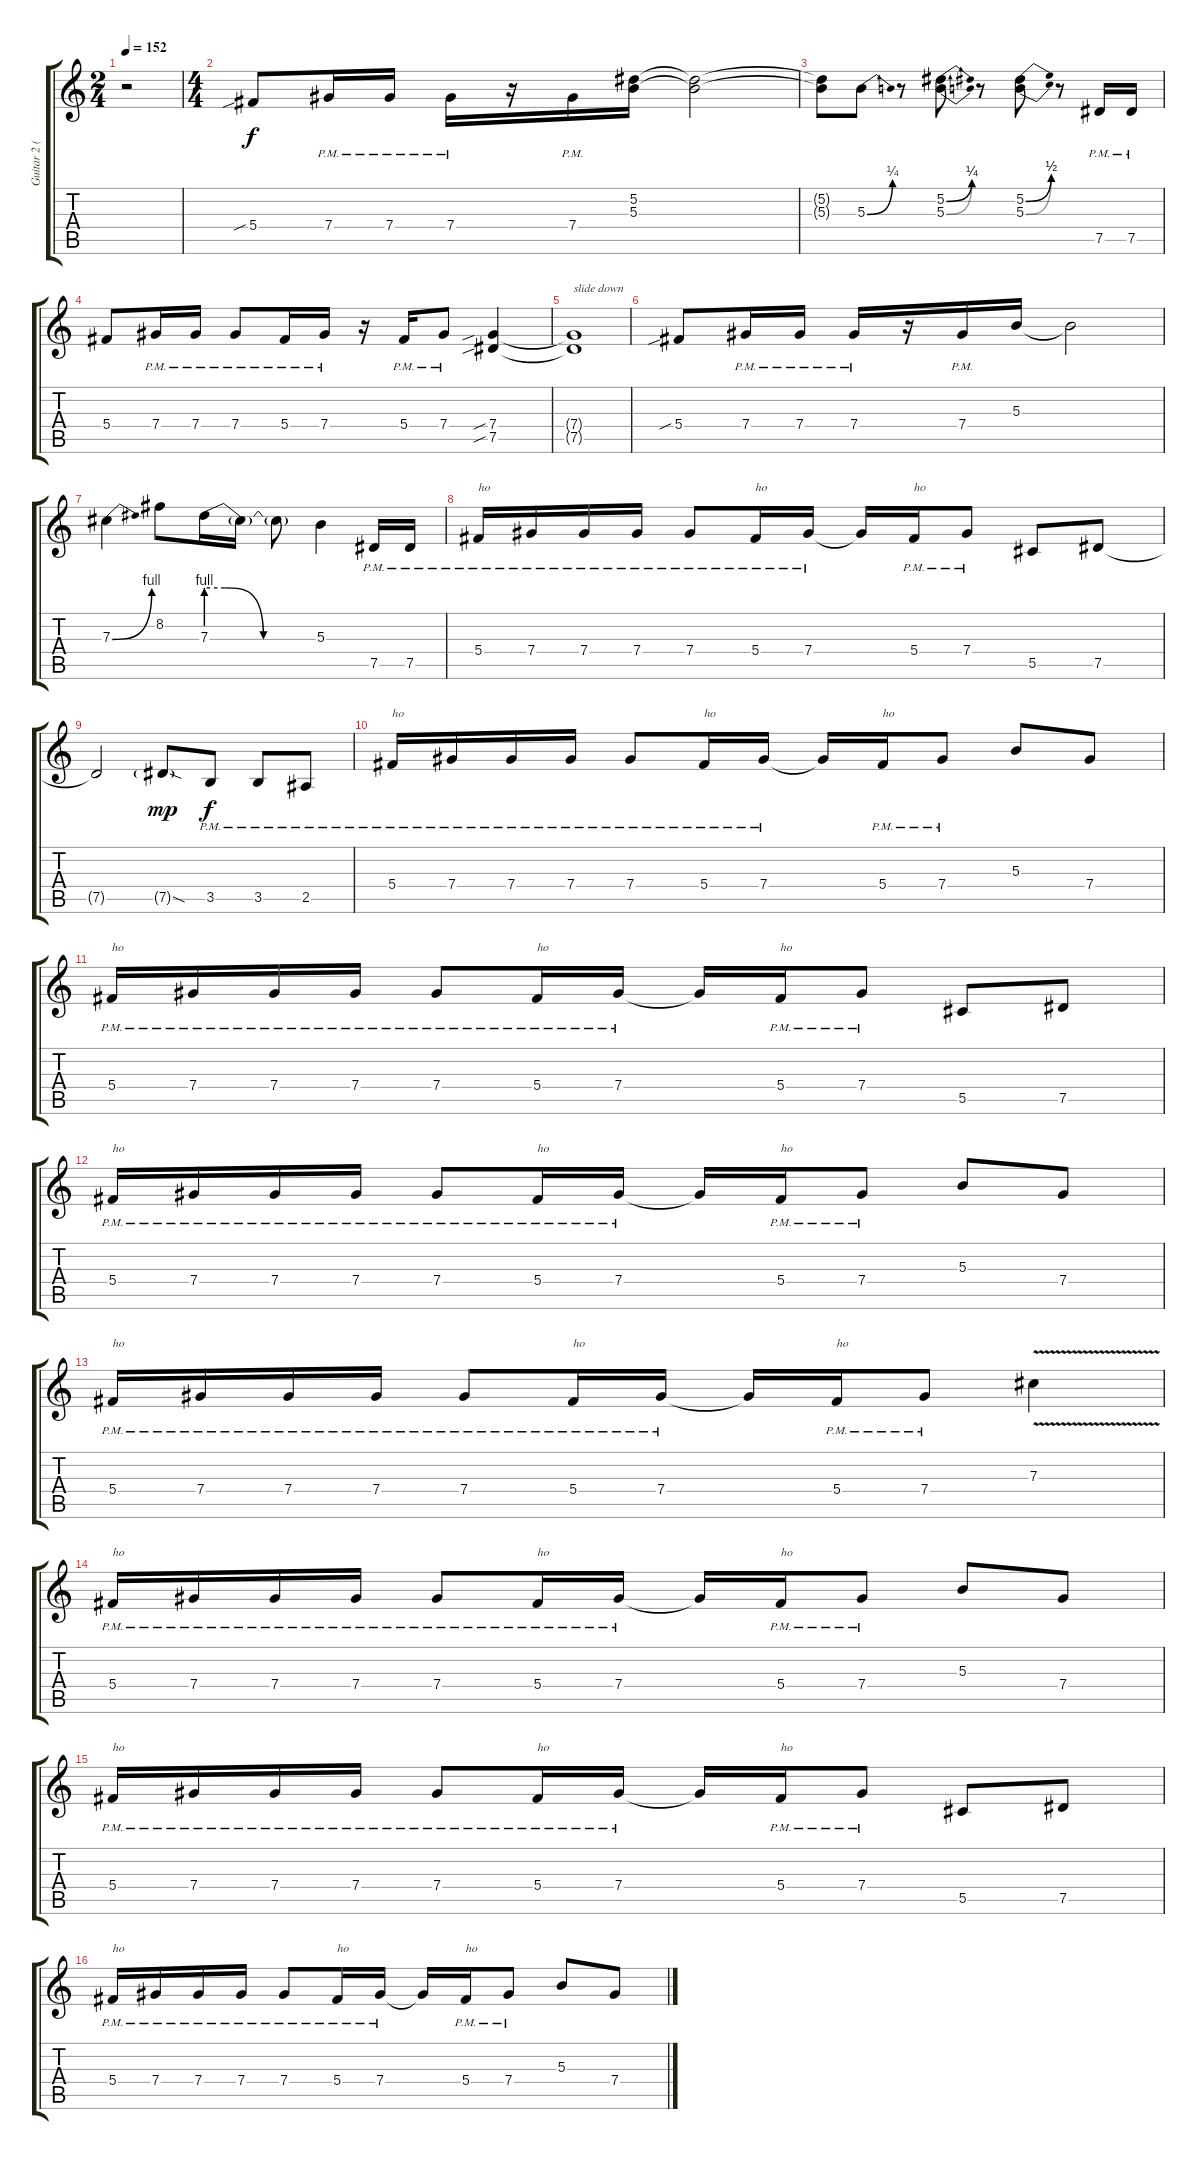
\track ("Guitar 2 (Izzy)" "Guitar 2 (") {instrument distortionguitar}
\staff {score tabs}
\tuning (Eb4 Bb3 Gb3 Db3 Ab2 Eb2) {hide}
\ts (2 4)
\tempo 152
\clef g2
\ks c
r.2{dy f instrument distortionguitar} |
\ts (4 4)
5.4{sib}.8 7.4{pm}.16 7.4{pm}.16 7.4{pm}.16 r.16 7.4{pm}.16 (5.2 5.3).16 (5.2{t} 5.3{t}).2 |
(5.2{t} 5.3{t}).8 5.3{be (bend 0 0 60 1)}.8 r.8 (5.2{be (bend 0 0 60 1)} 5.3{be (bend 0 0 60 1)}).8 r.8 (5.2{be (bend 0 0 60 2)} 5.3{be (bend 0 0 60 2)}).8 r.8 7.5{pm}.16 7.5{pm}.16 |
5.4.8 7.4{pm}.16 7.4{pm}.16 7.4{pm}.8 5.4{pm}.16 7.4{pm}.16 r.16 5.4{pm}.16 7.4{pm}.8 (7.4{sib} 7.5{sib}).4 |
(7.4{t} 7.5{t}).1{txt "slide down"} |
5.4{sib}.8 7.4{pm}.16 7.4{pm}.16 7.4{pm}.16 r.16 7.4{pm}.16 5.3.16 5.3{t}.2 |
7.3{be (bend 0 0 60 4)}.4 8.2.8 7.3{be (custom 0 4 10 4 31 0 40 0 60 0)}.16 7.3{t}.16 7.3{t}.8 5.3.4 7.5{pm}.16 7.5{pm}.16 |
5.4{pm}.16{txt "ho"} 7.4{pm}.16 7.4{pm}.16 7.4{pm}.16 7.4{pm}.8 5.4{pm}.16{txt "ho"} 7.4{pm}.16 7.4{t}.16 5.4{pm}.16{txt "ho"} 7.4{pm}.8 5.5.8 7.5.8 |
7.5{t}.2 7.5{sod g}.8{dy mp} 3.5{pm}.8{dy f} 3.5{pm}.8 2.5{pm}.8 |
5.4{pm}.16{txt "ho"} 7.4{pm}.16 7.4{pm}.16 7.4{pm}.16 7.4{pm}.8 5.4{pm}.16{txt "ho"} 7.4{pm}.16 7.4{t}.16 5.4{pm}.16{txt "ho"} 7.4{pm}.8 5.3.8 7.4.8 |
5.4{pm}.16{txt "ho"} 7.4{pm}.16 7.4{pm}.16 7.4{pm}.16 7.4{pm}.8 5.4{pm}.16{txt "ho"} 7.4{pm}.16 7.4{t}.16 5.4{pm}.16{txt "ho"} 7.4{pm}.8 5.5.8 7.5.8 |
5.4{pm}.16{txt "ho"} 7.4{pm}.16 7.4{pm}.16 7.4{pm}.16 7.4{pm}.8 5.4{pm}.16{txt "ho"} 7.4{pm}.16 7.4{t}.16 5.4{pm}.16{txt "ho"} 7.4{pm}.8 5.3.8 7.4.8 |
5.4{pm}.16{txt "ho"} 7.4{pm}.16 7.4{pm}.16 7.4{pm}.16 7.4{pm}.8 5.4{pm}.16{txt "ho"} 7.4{pm}.16 7.4{t}.16 5.4{pm}.16{txt "ho"} 7.4{pm}.8 7.3{v}.4 |
5.4{pm}.16{txt "ho"} 7.4{pm}.16 7.4{pm}.16 7.4{pm}.16 7.4{pm}.8 5.4{pm}.16{txt "ho"} 7.4{pm}.16 7.4{t}.16 5.4{pm}.16{txt "ho"} 7.4{pm}.8 5.3.8 7.4.8 |
5.4{pm}.16{txt "ho"} 7.4{pm}.16 7.4{pm}.16 7.4{pm}.16 7.4{pm}.8 5.4{pm}.16{txt "ho"} 7.4{pm}.16 7.4{t}.16 5.4{pm}.16{txt "ho"} 7.4{pm}.8 5.5.8 7.5.8 |
5.4{pm}.16{txt "ho"} 7.4{pm}.16 7.4{pm}.16 7.4{pm}.16 7.4{pm}.8 5.4{pm}.16{txt "ho"} 7.4{pm}.16 7.4{t}.16 5.4{pm}.16{txt "ho"} 7.4{pm}.8 5.3.8 7.4.8
